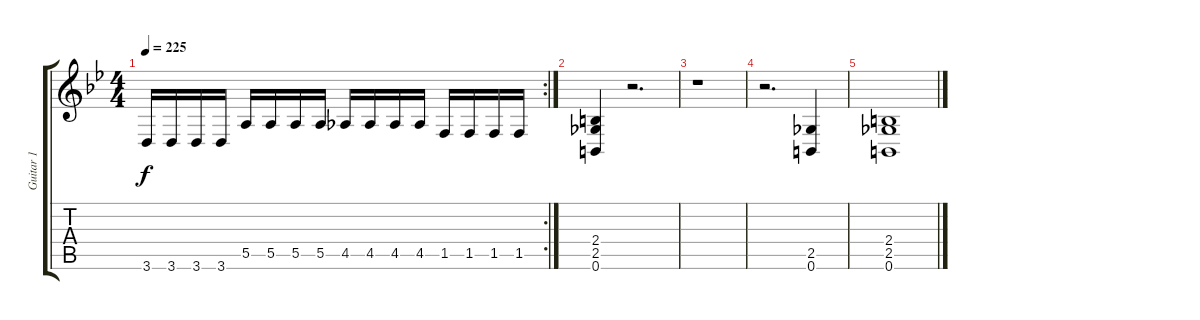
\track ("Guitar 1" "Guitar 1") {instrument distortionguitar}
\staff {score tabs}
\tuning (B3 Gb3 D3 A2 E2 B1) {hide}
\rc 2
\ts (4 4)
\tempo 225
\clef g2
\ks bb
3.6.16{dy f} 3.6.16 3.6.16 3.6.16 5.5.16 5.5.16 5.5.16 5.5.16 4.5.16 4.5.16 4.5.16 4.5.16 1.5.16 1.5.16 1.5.16 1.5.16 |
(2.4 2.5 0.6).4 r.2{d} |
r.1 |
r.2{d} (2.5 0.6).4 |
(2.4 2.5 0.6).1
